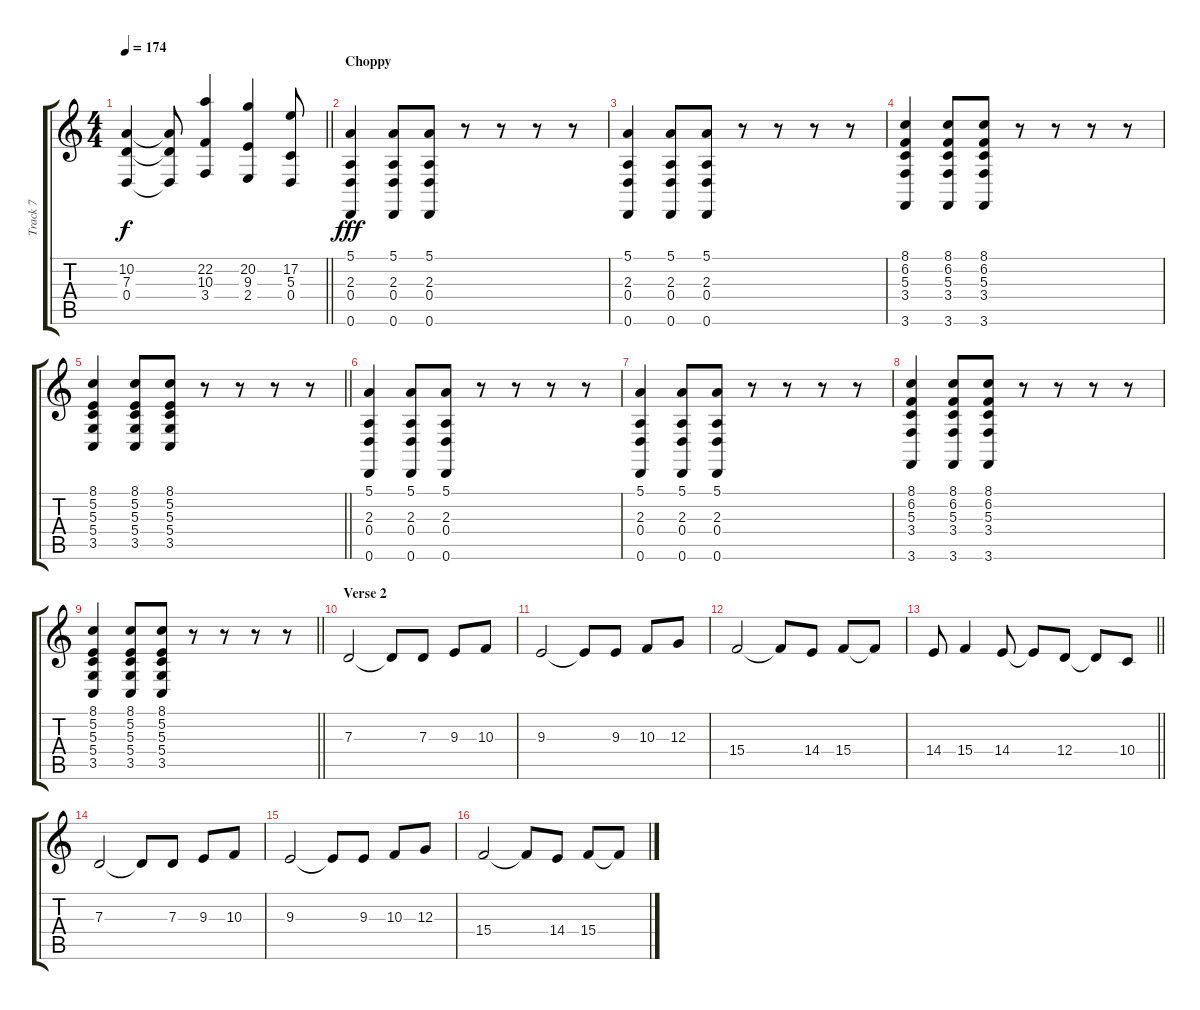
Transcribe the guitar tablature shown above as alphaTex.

\track ("Track 7" "Track 7") {instrument tremolostrings}
\staff {score tabs}
\tuning (E4 B3 G3 D3 A2 D2) {hide}
\ts (4 4)
\tempo 174
\clef g2
\barLineRight lightlight
\ks c
(10.2 7.3 0.4).4{dy f} (10.2{t} 7.3{t} 0.4{t}).8 (22.2 10.3 3.4).4 (20.2 9.3 2.4).4 (17.2 5.3 0.4).8 |
\section ("" "Choppy")
(5.1 2.3 0.4 0.6).4{dy fff} (5.1 2.3 0.4 0.6).8 (5.1 2.3 0.4 0.6).8 r.8 r.8 r.8 r.8 |
(5.1 2.3 0.4 0.6).4 (5.1 2.3 0.4 0.6).8 (5.1 2.3 0.4 0.6).8 r.8 r.8 r.8 r.8 |
(8.1 6.2 5.3 3.4 3.6).4 (8.1 6.2 5.3 3.4 3.6).8 (8.1 6.2 5.3 3.4 3.6).8 r.8 r.8 r.8 r.8 |
\barLineRight lightlight
(8.1 5.2 5.3 5.4 3.5).4 (8.1 5.2 5.3 5.4 3.5).8 (8.1 5.2 5.3 5.4 3.5).8 r.8 r.8 r.8 r.8 |
(5.1 2.3 0.4 0.6).4 (5.1 2.3 0.4 0.6).8 (5.1 2.3 0.4 0.6).8 r.8 r.8 r.8 r.8 |
(5.1 2.3 0.4 0.6).4 (5.1 2.3 0.4 0.6).8 (5.1 2.3 0.4 0.6).8 r.8 r.8 r.8 r.8 |
(8.1 6.2 5.3 3.4 3.6).4 (8.1 6.2 5.3 3.4 3.6).8 (8.1 6.2 5.3 3.4 3.6).8 r.8 r.8 r.8 r.8 |
\barLineRight lightlight
(8.1 5.2 5.3 5.4 3.5).4 (8.1 5.2 5.3 5.4 3.5).8 (8.1 5.2 5.3 5.4 3.5).8 r.8 r.8 r.8 r.8 |
\section ("" "Verse 2")
7.3.2 7.3{t}.8 7.3.8 9.3.8 10.3.8 |
9.3.2 9.3{t}.8 9.3.8 10.3.8 12.3.8 |
15.4.2 15.4{t}.8 14.4.8 15.4.8 15.4{t}.8 |
\barLineRight lightlight
14.4.8 15.4.4 14.4.8 14.4{t}.8 12.4.8 12.4{t}.8 10.4.8 |
7.3.2 7.3{t}.8 7.3.8 9.3.8 10.3.8 |
9.3.2 9.3{t}.8 9.3.8 10.3.8 12.3.8 |
15.4.2 15.4{t}.8 14.4.8 15.4.8 15.4{t}.8
